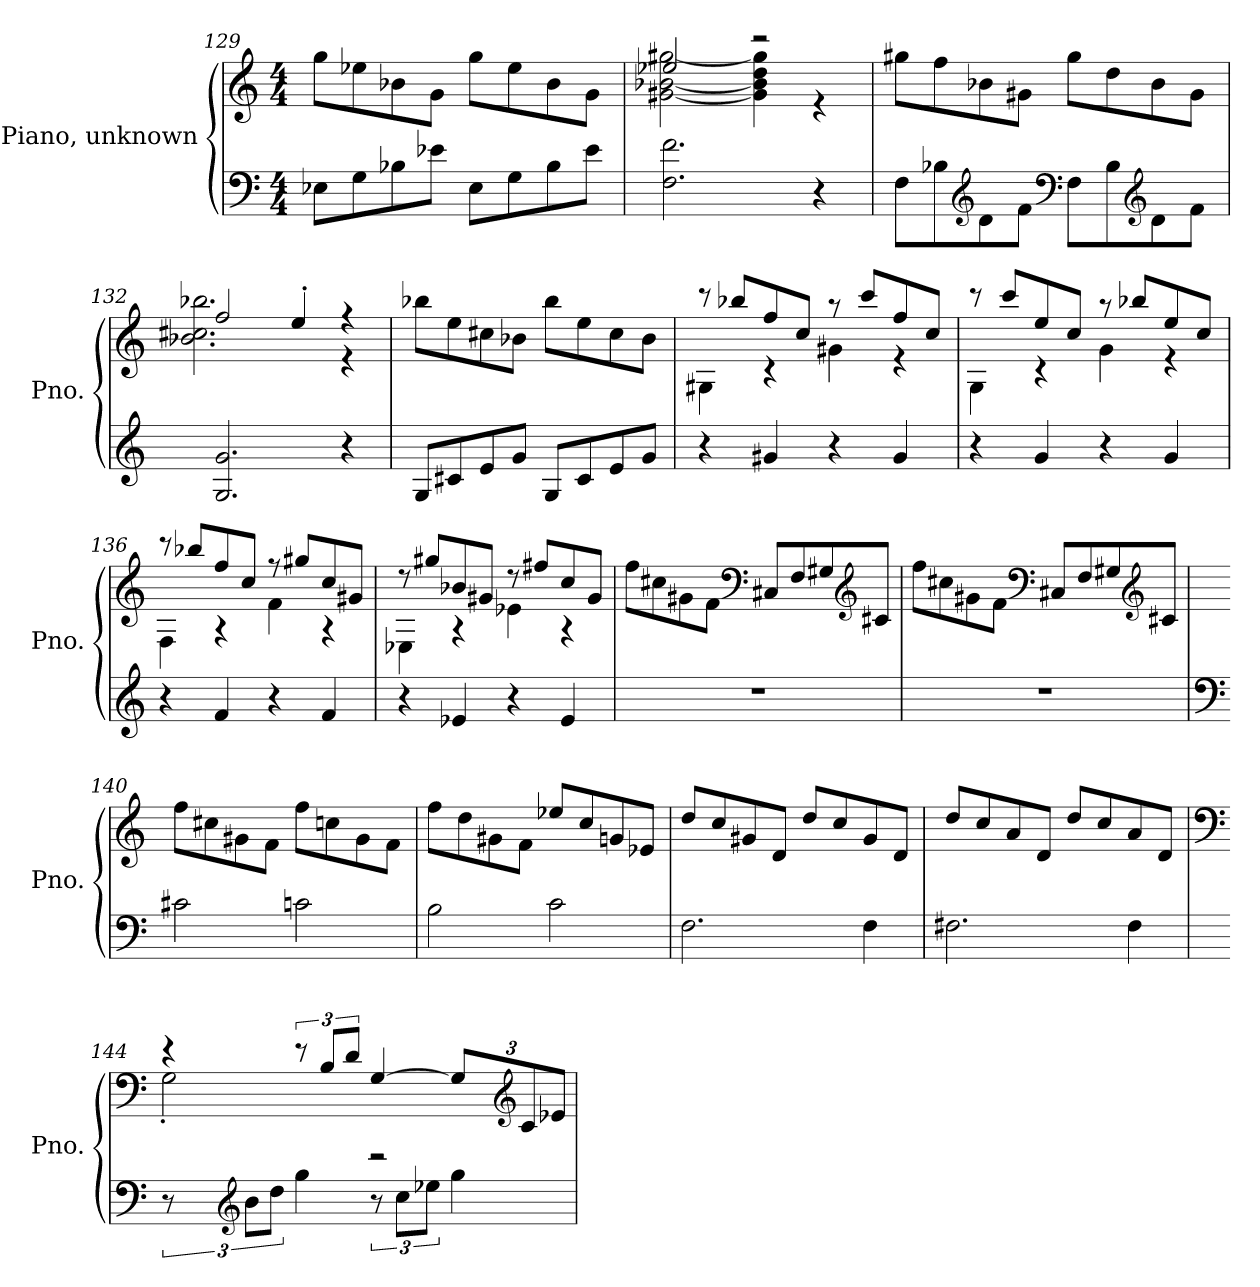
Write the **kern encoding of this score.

**kern	**kern
*part1	*part1
*staff2	*staff1
*I"Piano, unknown	*
*I'Pno.	*
*clefF4	*clefG2
*k[]	*k[]
*M4/4	*M4/4
=129	=129
8E-X\L	8gg\L
8G\	8ee-X\
8B-X\	8b-X\
8e-X\J	8g\J
8E-\L	8gg\L
8G\	8ee-\
8B-\	8b-\
8e-\J	8g\J
=130	=130
*	*^
2.F\ 2.f\	2ee-X/	[2g#X\ [2b-X\ [2gg#X\
.	2r	4g#\] 4b-\] 4dd\ 4gg#\]
4r	.	4r
*	*v	*v
!!LO:LB:g=z
=131	=131
8F\L	8gg#X\L
8B-X\	8ff\
*clefG2	*
8d\	8b-X\
8f\J	8g#X\J
*clefF4	*
8F\L	8gg#\L
8B-\	8dd\
*clefG2	*
8d\	8b-\
8f\J	8g#\J
=132	=132
*	*^
2.G/ 2.g/	2ff/	2.b-X\ 2.cc#X\ 2.bb-X\
.	4ee'/	.
4r	4r	4r
*	*v	*v
=133	=133
8G/L	8bb-X\L
8c#X/	8ee\
8e/	8cc#X\
8g/J	8b-X\J
8G/L	8bb-\L
8c#/	8ee\
8e/	8cc#\
8g/J	8b-\J
=134	=134
*	*^
4r	8r	4G#X\
.	8bb-X/L	.
4g#X/	8ff/	4r
.	8cc/J	.
4r	8r	4g#X\
.	8ccc/L	.
4g#/	8ff/	4r
.	8cc/J	.
!!LO:LB:g=z	!!
=135	=135	=135
4r	8r	4G\
.	8ccc/L	.
4g/	8ee/	4r
.	8cc/J	.
4r	8r	4g\
.	8bb-X/L	.
4g/	8ee/	4r
.	8cc/J	.
=136	=136	=136
4r	8r	4F\
.	8bb-X/L	.
4f/	8ff/	4r
.	8cc/J	.
4r	8r	4f\
.	8gg#X/L	.
4f/	8cc/	4r
.	8g#X/J	.
=137	=137	=137
4r	8r	4E-X\
.	8gg#X/L	.
4e-X/	8b-X/	4r
.	8g#X/J	.
4r	8r	4e-X\
.	8ff#X/L	.
4e-/	8cc/	4r
.	8g#/J	.
*	*v	*v
!!LO:LB:g=z
=138	=138
1r	8ff\L
.	8cc#X\
.	8g#X\
.	8f\J
*	*clefF4
.	8C#X/L
.	8F/
.	8G#X/
*	*clefG2
.	8c#X/J
=139	=139
1r	8ff\L
.	8cc#X\
.	8g#X\
.	8f\J
*	*clefF4
.	8C#X/L
.	8F/
.	8G#X/
*	*clefG2
.	8c#X/J
=140	=140
*clefF4	*
2c#X\	8ff\L
.	8cc#X\
.	8g#X\
.	8f\J
2cn\	8ff\L
.	8ccn\
.	8g#\
.	8f\J
!!LO:LB:g=z
=141	=141
2B\	8ff\L
.	8dd\
.	8g#X\
.	8f\J
2c\	8ee-X/L
.	8cc/
.	8gn/
.	8e-X/J
=142	=142
2.F\	8dd/L
.	8cc/
.	8g#X/
.	8d/J
.	8dd/L
.	8cc/
4F\	8g#/
.	8d/J
=143	=143
2.F#X\	8dd/L
.	8cc/
.	8a/
.	8d/J
.	8dd/L
.	8cc/
4F#\	8a/
.	8d/J
!!LO:LB:g=z
=144	=144
*	*clefF4
*	*^
12r	4r	2G'\
*clefG2	*	*
12b\L	.	.
12dd\J	.	.
4gg\	12r	.
.	12B/L	.
.	12d/J	.
12r	[4G/	2r
12cc\L	.	.
12ee-X\J	.	.
*	*Xbrackettup	*
4gg\	12G/L]	.
*	*clefG2	*
.	12c/	.
.	12e-X/J	.
*	*v	*v
=	=
*-	*-
